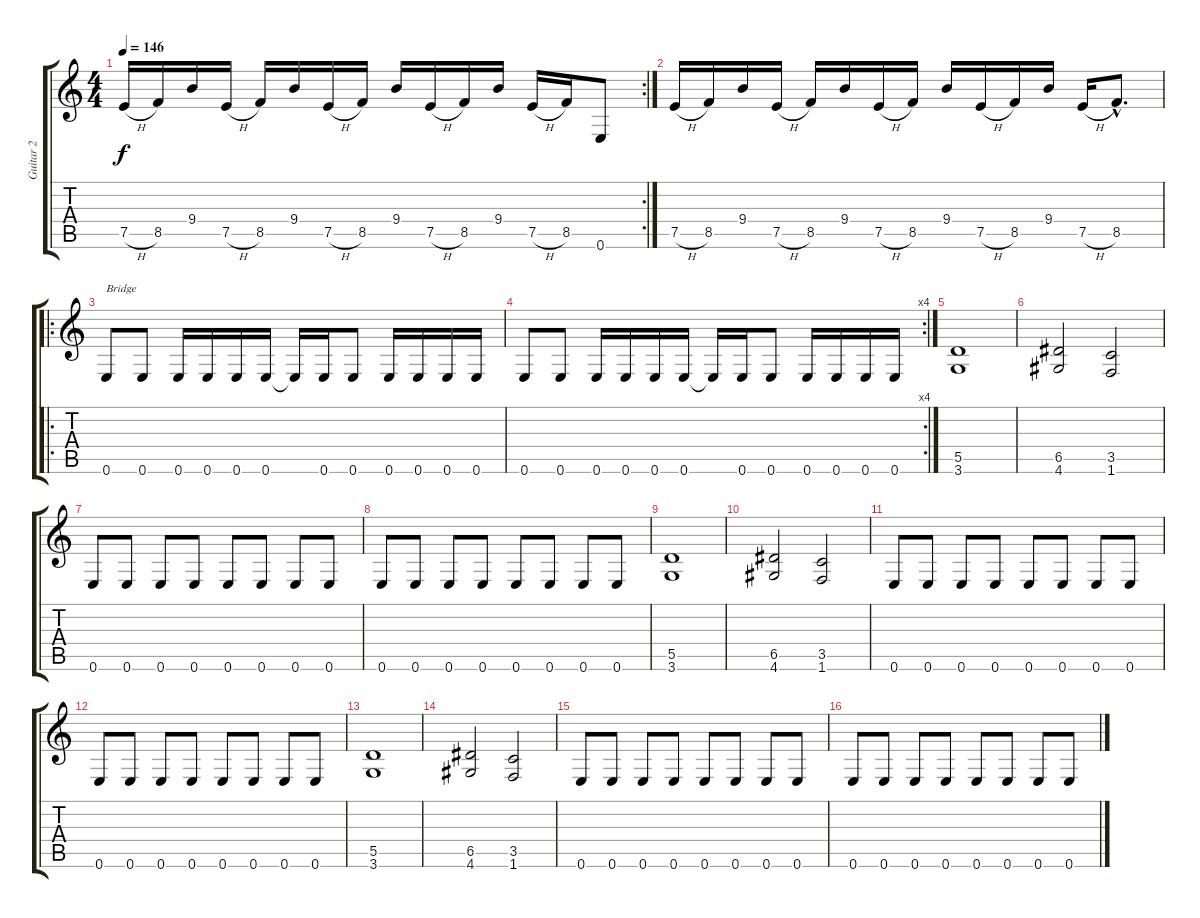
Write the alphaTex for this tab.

\track ("Guitar 2" "Guitar 2") {instrument distortionguitar}
\staff {score tabs}
\tuning (E4 B3 G3 D3 A2 E2) {hide}
\rc 2
\ts (4 4)
\tempo 146
\clef g2
\ks c
7.5{h}.16{dy f} 8.5.16 9.4.16 7.5{h}.16 8.5.16 9.4.16 7.5{h}.16 8.5.16 9.4.16 7.5{h}.16 8.5.16 9.4.16 7.5{h}.16 8.5.16 0.6.8 |
7.5{h}.16 8.5.16 9.4.16 7.5{h}.16 8.5.16 9.4.16 7.5{h}.16 8.5.16 9.4.16 7.5{h}.16 8.5.16 9.4.16 7.5{h}.16 8.5{hac}.8{d} |
\ro
0.6.8{txt "Bridge"} 0.6.8 0.6.16 0.6.16 0.6.16 0.6.16 0.6{t}.16 0.6.16 0.6.8 0.6.16 0.6.16 0.6.16 0.6.16 |
\rc 4
0.6.8 0.6.8 0.6.16 0.6.16 0.6.16 0.6.16 0.6{t}.16 0.6.16 0.6.8 0.6.16 0.6.16 0.6.16 0.6.16 |
(5.5 3.6).1 |
(6.5 4.6).2 (3.5 1.6).2 |
0.6.8 0.6.8 0.6.8 0.6.8 0.6.8 0.6.8 0.6.8 0.6.8 |
0.6.8 0.6.8 0.6.8 0.6.8 0.6.8 0.6.8 0.6.8 0.6.8 |
(5.5 3.6).1 |
(6.5 4.6).2 (3.5 1.6).2 |
0.6.8 0.6.8 0.6.8 0.6.8 0.6.8 0.6.8 0.6.8 0.6.8 |
0.6.8 0.6.8 0.6.8 0.6.8 0.6.8 0.6.8 0.6.8 0.6.8 |
(5.5 3.6).1 |
(6.5 4.6).2 (3.5 1.6).2 |
0.6.8 0.6.8 0.6.8 0.6.8 0.6.8 0.6.8 0.6.8 0.6.8 |
0.6.8 0.6.8 0.6.8 0.6.8 0.6.8 0.6.8 0.6.8 0.6.8
